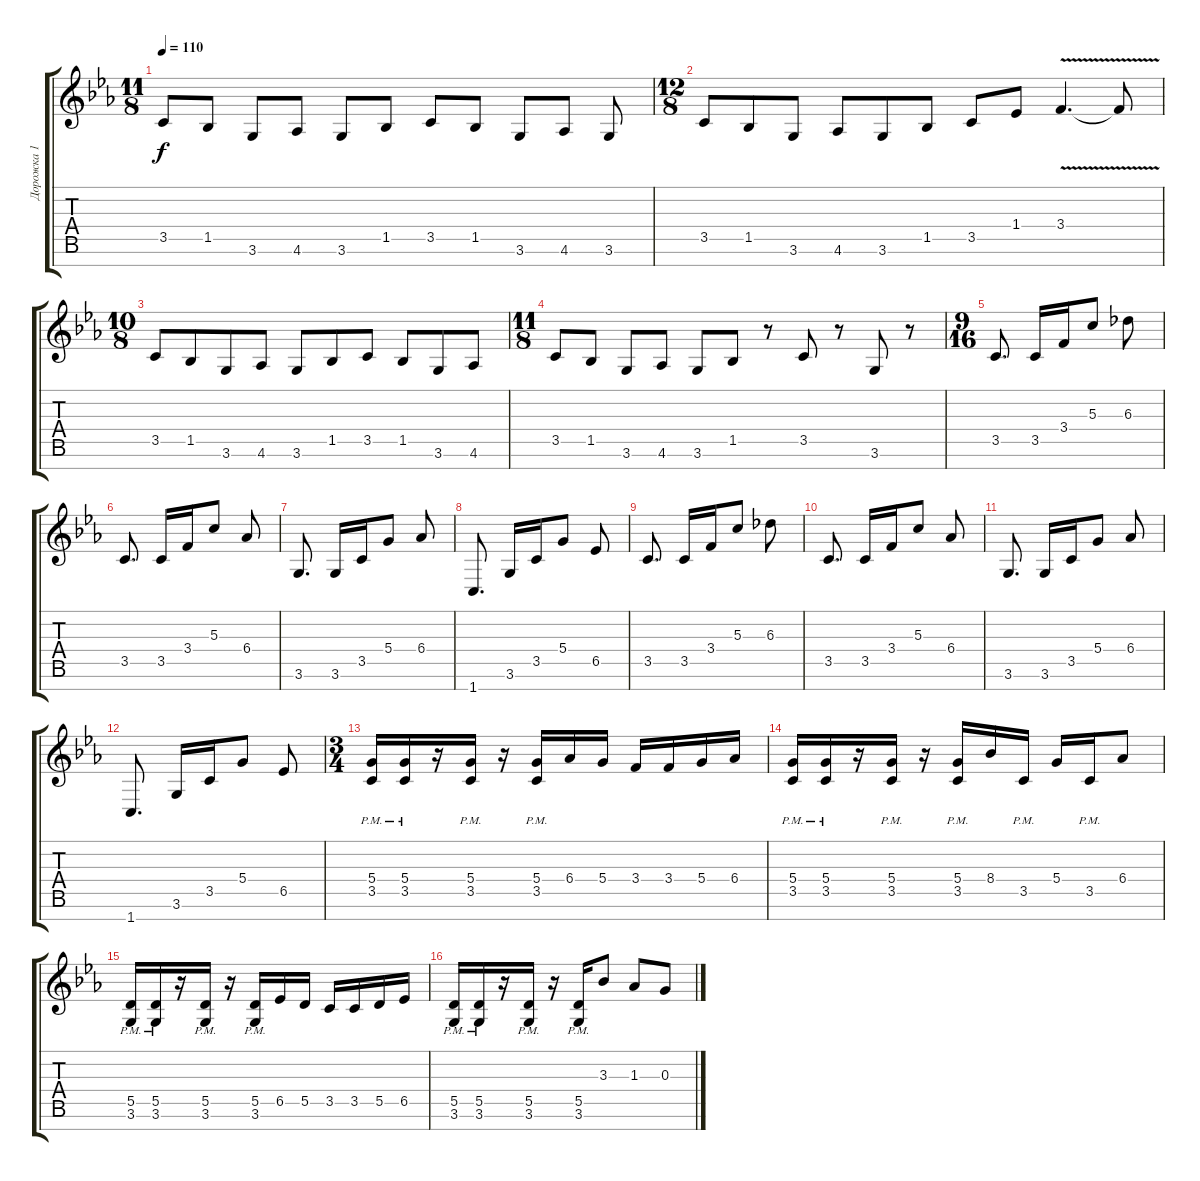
\track ("Дорожка 1" "Дорожка 1") {instrument distortionguitar}
\staff {score tabs}
\tuning (E4 B3 G3 D3 A2 E2 B1) {hide}
\ts (11 8)
\tempo 110
\clef g2
\ks cminor
3.5.8{dy f balance 16 instrument distortionguitar} 1.5.8 3.6.8 4.6.8 3.6.8 1.5.8 3.5.8 1.5.8 3.6.8 4.6.8 3.6.8 |
\ts (12 8)
3.5.8 1.5.8 3.6.8 4.6.8 3.6.8 1.5.8 3.5.8 1.4.8 3.4{v}.4{d} 3.4{t}.8 |
\ts (10 8)
3.5.8 1.5.8 3.6.8 4.6.8 3.6.8 1.5.8 3.5.8 1.5.8 3.6.8 4.6.8 |
\ts (11 8)
3.5.8 1.5.8 3.6.8 4.6.8 3.6.8 1.5.8 r.8 3.5.8 r.8 3.6.8 r.8 |
\ts (9 16)
3.5.8{d balance 0 instrument acousticguitarsteel} 3.5.16 3.4.16 5.3.8 6.3.8 |
3.5.8{d} 3.5.16 3.4.16 5.3.8 6.4.8 |
3.6.8{d} 3.6.16 3.5.16 5.4.8 6.4.8 |
1.7.8{d} 3.6.16 3.5.16 5.4.8 6.5.8 |
3.5.8{d} 3.5.16 3.4.16 5.3.8 6.3.8 |
3.5.8{d} 3.5.16 3.4.16 5.3.8 6.4.8 |
3.6.8{d} 3.6.16 3.5.16 5.4.8 6.4.8 |
1.7.8{d} 3.6.16 3.5.16 5.4.8 6.5.8 |
\ts (3 4)
(5.4{pm} 3.5{pm}).16{instrument distortionguitar} (5.4{pm} 3.5{pm}).16 r.16 (5.4{pm} 3.5{pm}).16 r.16 (5.4{pm} 3.5{pm}).16 6.4.16 5.4.16 3.4.16 3.4.16 5.4.16 6.4.16 |
(5.4{pm} 3.5{pm}).16 (5.4{pm} 3.5{pm}).16 r.16 (5.4{pm} 3.5{pm}).16 r.16 (5.4{pm} 3.5{pm}).16 8.4.16 3.5{pm}.16 5.4.16 3.5{pm}.16 6.4.8 |
(5.5{pm} 3.6{pm}).16{instrument distortionguitar} (5.5{pm} 3.6{pm}).16 r.16 (5.5{pm} 3.6{pm}).16 r.16 (5.5{pm} 3.6{pm}).16 6.5.16 5.5.16 3.5.16 3.5.16 5.5.16 6.5.16 |
(5.5{pm} 3.6{pm}).16{instrument distortionguitar} (5.5{pm} 3.6{pm}).16 r.16 (5.5{pm} 3.6{pm}).16 r.16 (5.5{pm} 3.6{pm}).16 3.3.8 1.3.8 0.3.8
